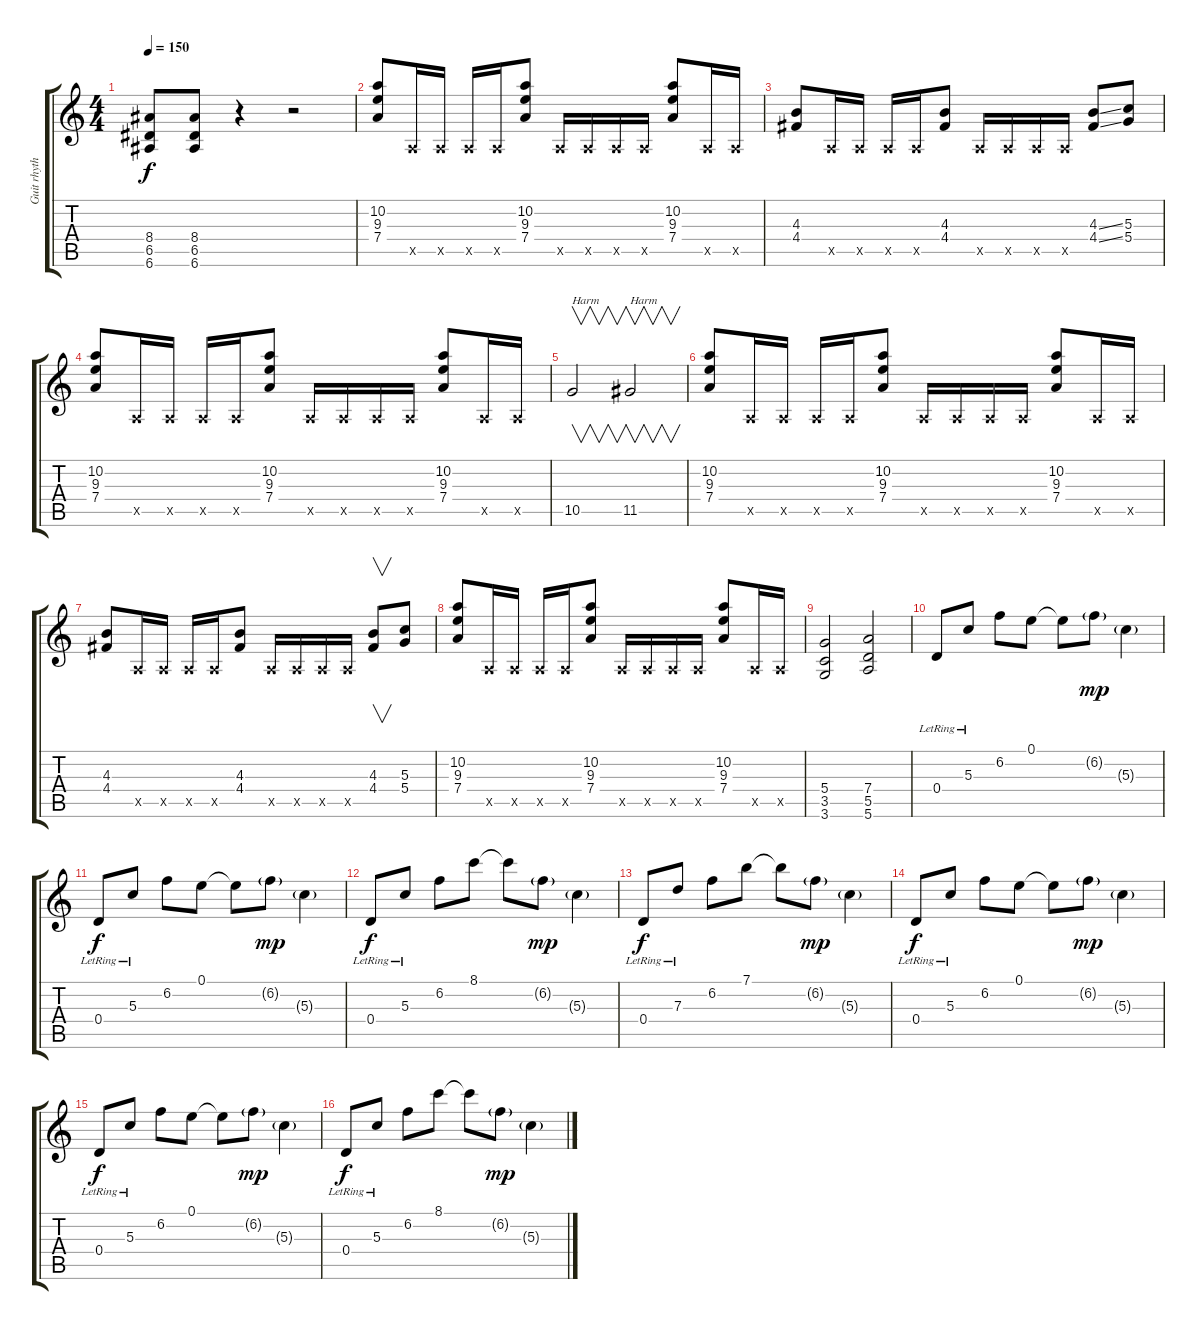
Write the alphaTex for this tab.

\track ("Guit rhythm" "Guit rhyth") {instrument distortionguitar}
\staff {score tabs}
\tuning (E4 B3 G3 D3 A2 E2) {hide}
\ts (4 4)
\tempo 150
\clef g2
\ks c
(8.4 6.5 6.6).8{dy f} (8.4 6.5 6.6).8 r.4 r.2 |
(10.2 9.3 7.4).8{instrument overdrivenguitar} 0.5{x}.16 0.5{x}.16 0.5{x}.16 0.5{x}.16 (10.2 9.3 7.4).8 0.5{x}.16 0.5{x}.16 0.5{x}.16 0.5{x}.16 (10.2 9.3 7.4).8 0.5{x}.16 0.5{x}.16 |
(4.3 4.4).8 0.5{x}.16 0.5{x}.16 0.5{x}.16 0.5{x}.16 (4.3 4.4).8 0.5{x}.16 0.5{x}.16 0.5{x}.16 0.5{x}.16 (4.3{ss} 4.4{ss}).8 (5.3 5.4).8 |
(10.2 9.3 7.4).8 0.5{x}.16 0.5{x}.16 0.5{x}.16 0.5{x}.16 (10.2 9.3 7.4).8 0.5{x}.16 0.5{x}.16 0.5{x}.16 0.5{x}.16 (10.2 9.3 7.4).8 0.5{x}.16 0.5{x}.16 |
10.5.2{v txt "Harm"} 11.5.2{v txt "Harm"} |
(10.2 9.3 7.4).8 0.5{x}.16 0.5{x}.16 0.5{x}.16 0.5{x}.16 (10.2 9.3 7.4).8 0.5{x}.16 0.5{x}.16 0.5{x}.16 0.5{x}.16 (10.2 9.3 7.4).8 0.5{x}.16 0.5{x}.16 |
(4.3 4.4).8 0.5{x}.16 0.5{x}.16 0.5{x}.16 0.5{x}.16 (4.3 4.4).8 0.5{x}.16 0.5{x}.16 0.5{x}.16 0.5{x}.16 (4.3 4.4).8{v} (5.3 5.4).8 |
(10.2 9.3 7.4).8 0.5{x}.16 0.5{x}.16 0.5{x}.16 0.5{x}.16 (10.2 9.3 7.4).8 0.5{x}.16 0.5{x}.16 0.5{x}.16 0.5{x}.16 (10.2 9.3 7.4).8 0.5{x}.16 0.5{x}.16 |
(5.4 3.5 3.6).2 (7.4 5.5 5.6).2 |
0.4{lr}.8{instrument acousticguitarnylon} 5.3{lr}.8 6.2.8 0.1.8 0.1{t}.8 6.2{g}.8{dy mp} 5.3{g}.4 |
0.4{lr}.8{dy f} 5.3{lr}.8 6.2.8 0.1.8 0.1{t}.8 6.2{g}.8{dy mp} 5.3{g}.4 |
0.4{lr}.8{dy f} 5.3{lr}.8 6.2.8 8.1.8 8.1{t}.8 6.2{g}.8{dy mp} 5.3{g}.4 |
0.4{lr}.8{dy f} 7.3{lr}.8 6.2.8 7.1.8 7.1{t}.8 6.2{g}.8{dy mp} 5.3{g}.4 |
0.4{lr}.8{dy f} 5.3{lr}.8 6.2.8 0.1.8 0.1{t}.8 6.2{g}.8{dy mp} 5.3{g}.4 |
0.4{lr}.8{dy f} 5.3{lr}.8 6.2.8 0.1.8 0.1{t}.8 6.2{g}.8{dy mp} 5.3{g}.4 |
0.4{lr}.8{dy f} 5.3{lr}.8 6.2.8 8.1.8 8.1{t}.8 6.2{g}.8{dy mp} 5.3{g}.4
